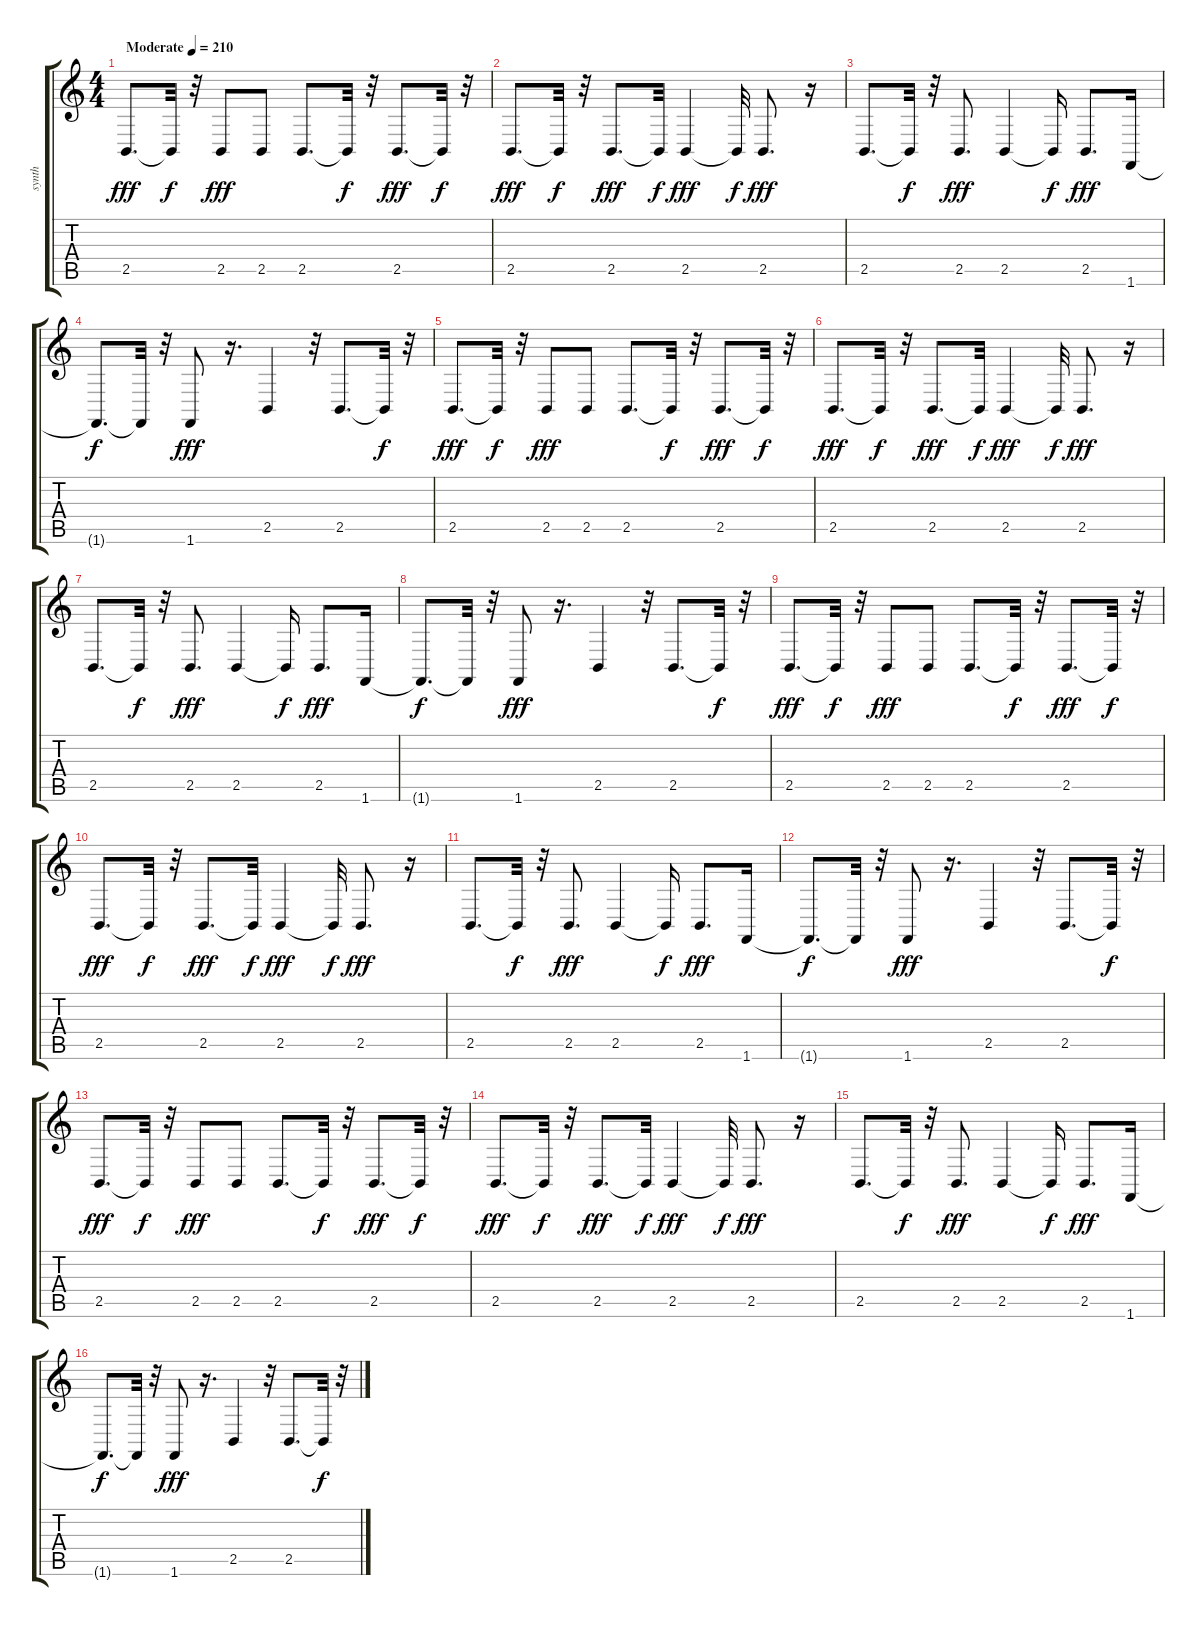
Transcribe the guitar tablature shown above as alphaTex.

\track ("synth" "synth") {instrument lead8bassandlead}
\staff {score tabs}
\tuning (E4 B3 G3 D3 A2 E2) {hide}
\ts (4 4)
\tempo (210 "Moderate")
\clef g2
\ks c
2.5.8{d dy fff instrument lead8bassandlead} 2.5{t}.32{dy f} r.32 2.5.8{dy fff} 2.5.8 2.5.8{d} 2.5{t}.32{dy f} r.32 2.5.8{d dy fff} 2.5{t}.32{dy f} r.32 |
2.5.8{d dy fff} 2.5{t}.32{dy f} r.32 2.5.8{d dy fff} 2.5{t}.32{dy f} 2.5.4{dy fff} 2.5{t}.32{dy f} 2.5.8{d dy fff} r.16 |
2.5.8{d} 2.5{t}.32{dy f} r.32 2.5.8{d dy fff} 2.5.4 2.5{t}.16{dy f} 2.5.8{d dy fff} 1.6.16 |
1.6{t}.8{d dy f} 1.6{t}.32 r.32 1.6.8{dy fff} r.16{d} 2.5.4 r.32 2.5.8{d} 2.5{t}.32{dy f} r.32 |
2.5.8{d dy fff} 2.5{t}.32{dy f} r.32 2.5.8{dy fff} 2.5.8 2.5.8{d} 2.5{t}.32{dy f} r.32 2.5.8{d dy fff} 2.5{t}.32{dy f} r.32 |
2.5.8{d dy fff} 2.5{t}.32{dy f} r.32 2.5.8{d dy fff} 2.5{t}.32{dy f} 2.5.4{dy fff} 2.5{t}.32{dy f} 2.5.8{d dy fff} r.16 |
2.5.8{d} 2.5{t}.32{dy f} r.32 2.5.8{d dy fff} 2.5.4 2.5{t}.16{dy f} 2.5.8{d dy fff} 1.6.16 |
1.6{t}.8{d dy f} 1.6{t}.32 r.32 1.6.8{dy fff} r.16{d} 2.5.4 r.32 2.5.8{d} 2.5{t}.32{dy f} r.32 |
2.5.8{d dy fff} 2.5{t}.32{dy f} r.32 2.5.8{dy fff} 2.5.8 2.5.8{d} 2.5{t}.32{dy f} r.32 2.5.8{d dy fff} 2.5{t}.32{dy f} r.32 |
2.5.8{d dy fff} 2.5{t}.32{dy f} r.32 2.5.8{d dy fff} 2.5{t}.32{dy f} 2.5.4{dy fff} 2.5{t}.32{dy f} 2.5.8{d dy fff} r.16 |
2.5.8{d} 2.5{t}.32{dy f} r.32 2.5.8{d dy fff} 2.5.4 2.5{t}.16{dy f} 2.5.8{d dy fff} 1.6.16 |
1.6{t}.8{d dy f} 1.6{t}.32 r.32 1.6.8{dy fff} r.16{d} 2.5.4 r.32 2.5.8{d} 2.5{t}.32{dy f} r.32 |
2.5.8{d dy fff} 2.5{t}.32{dy f} r.32 2.5.8{dy fff} 2.5.8 2.5.8{d} 2.5{t}.32{dy f} r.32 2.5.8{d dy fff} 2.5{t}.32{dy f} r.32 |
2.5.8{d dy fff} 2.5{t}.32{dy f} r.32 2.5.8{d dy fff} 2.5{t}.32{dy f} 2.5.4{dy fff} 2.5{t}.32{dy f} 2.5.8{d dy fff} r.16 |
2.5.8{d} 2.5{t}.32{dy f} r.32 2.5.8{d dy fff} 2.5.4 2.5{t}.16{dy f} 2.5.8{d dy fff} 1.6.16 |
1.6{t}.8{d dy f} 1.6{t}.32 r.32 1.6.8{dy fff} r.16{d} 2.5.4 r.32 2.5.8{d} 2.5{t}.32{dy f} r.32
